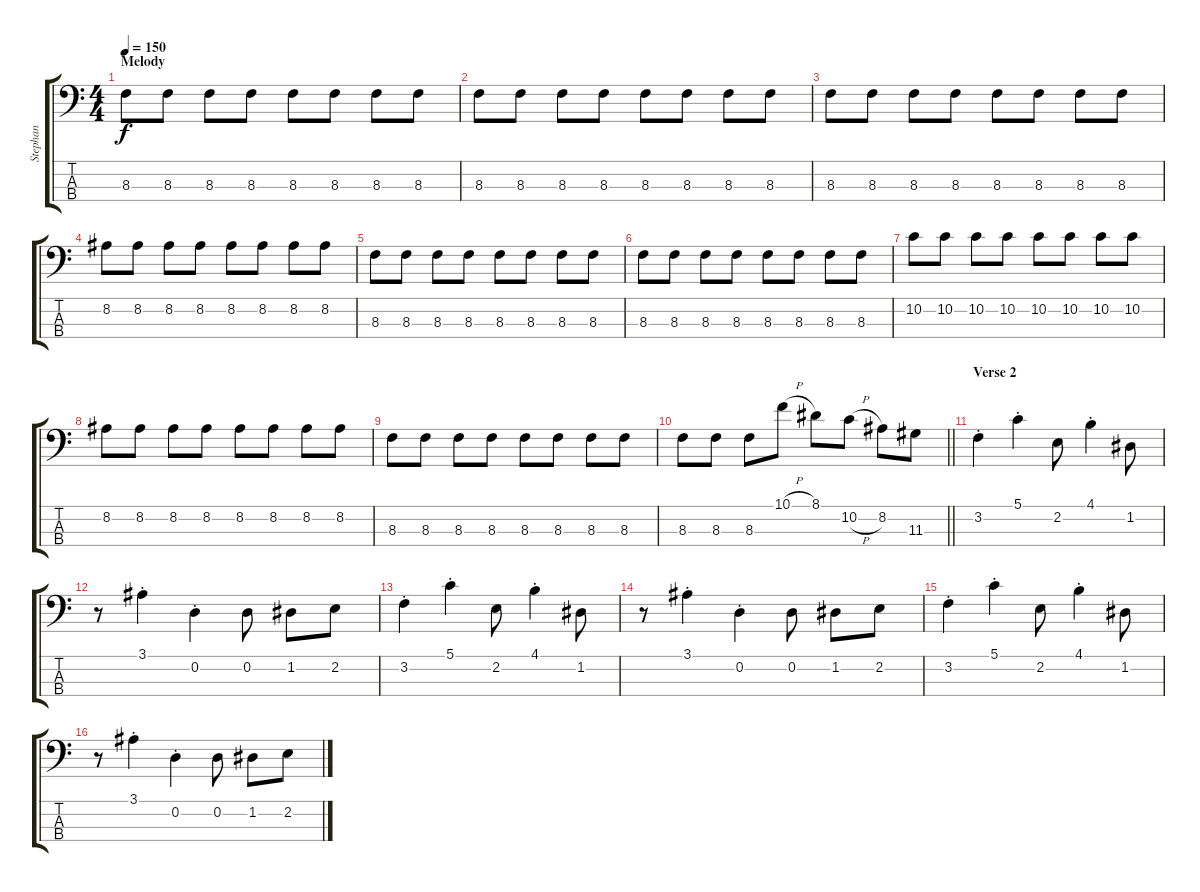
\track ("Stephan" "Stephan") {instrument electricbassfinger}
\staff {score tabs}
\tuning (G2 D2 A1 E1) {hide}
\ts (4 4)
\section ("" "Melody")
\tempo 150
\clef f4
\ks c
8.3.8{dy f} 8.3.8 8.3.8 8.3.8 8.3.8 8.3.8 8.3.8 8.3.8 |
8.3.8 8.3.8 8.3.8 8.3.8 8.3.8 8.3.8 8.3.8 8.3.8 |
8.3.8 8.3.8 8.3.8 8.3.8 8.3.8 8.3.8 8.3.8 8.3.8 |
8.2.8 8.2.8 8.2.8 8.2.8 8.2.8 8.2.8 8.2.8 8.2.8 |
8.3.8 8.3.8 8.3.8 8.3.8 8.3.8 8.3.8 8.3.8 8.3.8 |
8.3.8 8.3.8 8.3.8 8.3.8 8.3.8 8.3.8 8.3.8 8.3.8 |
10.2.8 10.2.8 10.2.8 10.2.8 10.2.8 10.2.8 10.2.8 10.2.8 |
8.2.8 8.2.8 8.2.8 8.2.8 8.2.8 8.2.8 8.2.8 8.2.8 |
8.3.8 8.3.8 8.3.8 8.3.8 8.3.8 8.3.8 8.3.8 8.3.8 |
\barLineRight lightlight
8.3.8 8.3.8 8.3.8 10.1{h}.8 8.1.8 10.2{h}.8 8.2.8 11.3.8 |
\section ("" "Verse 2")
3.2{st}.4 5.1{st}.4 2.2.8 4.1{st}.4 1.2.8 |
r.8 3.1{st}.4 0.2{st}.4 0.2.8 1.2.8 2.2.8 |
3.2{st}.4 5.1{st}.4 2.2.8 4.1{st}.4 1.2.8 |
r.8 3.1{st}.4 0.2{st}.4 0.2.8 1.2.8 2.2.8 |
3.2{st}.4 5.1{st}.4 2.2.8 4.1{st}.4 1.2.8 |
r.8 3.1{st}.4 0.2{st}.4 0.2.8 1.2.8 2.2.8
